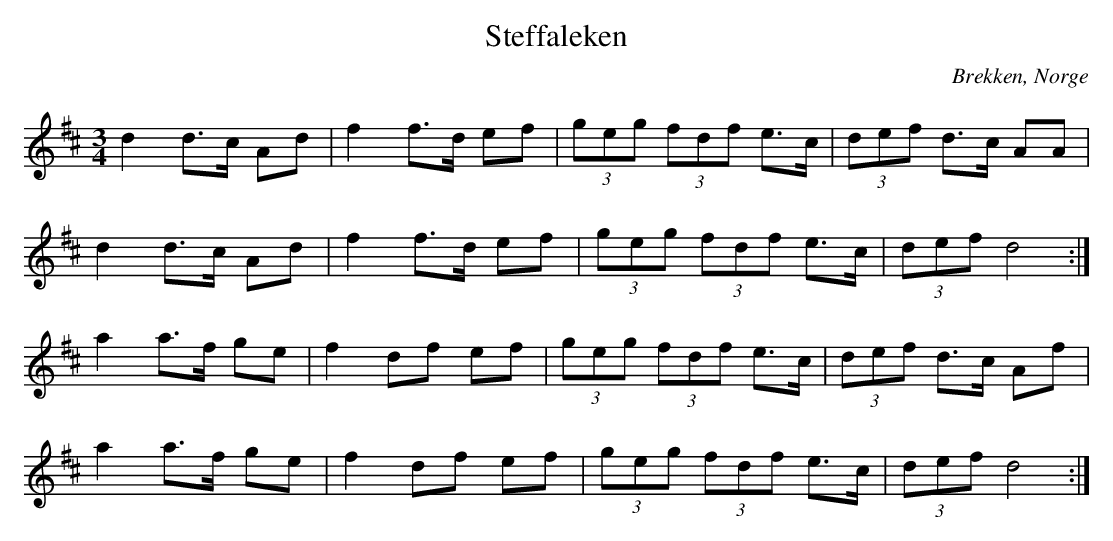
X:1
T:Steffaleken
O:Brekken, Norge
M:3/4
L:1/8
K:D
d2 d>c Ad|f2 f>d ef|(3geg (3fdf e>c|(3def d>c AA|
d2 d>c Ad|f2 f>d ef|(3geg (3fdf e>c|(3def d4:|
a2 a>f ge|f2 df ef|(3geg (3fdf e>c|(3def d>c Af|
a2 a>f ge|f2 df ef|(3geg (3fdf e>c|(3def d4:|
